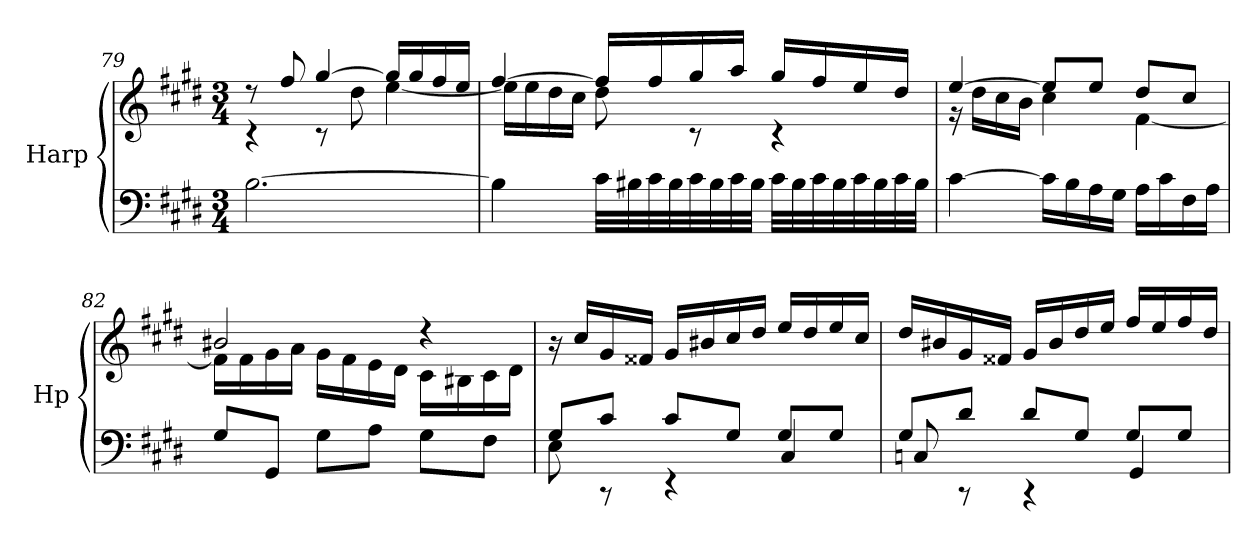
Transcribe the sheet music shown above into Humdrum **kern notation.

**kern	**kern
*part1	*part1
*staff2	*staff1
*I"Harp	*
*I'Hp	*
*clefF4	*clefG2
*k[f#c#g#d#]	*k[f#c#g#d#]
*M3/4	*M3/4
=79	=79
*	*^
[2.B\	8rdd	4rc
.	8ff#/	.
.	[4gg#/	8rc
.	.	8dd#\
.	16gg#/LL]	[4ee\
.	16gg#/	.
.	16ff#/	.
.	16ee/JJ	.
!!LO:LB:g=z	!!
=80	=80	=80
4B\]	[4ff#/	16ee\LL]
.	.	16ee\
.	.	16dd#\
.	.	16cc#\JJ
32c#\LLL	16ff#/LL]	8dd#\
32B#X\	.	.
32c#\	16ff#/	.
32B#\	.	.
32c#\	16gg#/	8rc
32B#\	.	.
32c#\	16aa/JJ	.
32B#\JJJ	.	.
32c#\LLL	16gg#/LL	4rc
32B#\	.	.
32c#\	16ff#/	.
32B#\	.	.
32c#\	16ee/	.
32B#\	.	.
32c#\	16dd#/JJ	.
32B#\JJJ	.	.
=81	=81	=81
[4c#\	[4ee/	16r
.	.	16dd#\LL
.	.	16cc#\
.	.	16b\JJ
16c#\LL]	8ee/L]	4cc#\
16B\	.	.
16A\	8ee/J	.
16G#\JJ	.	.
16A\LL	8dd#/L	[4f#\
16c#\	.	.
16F#\	8cc#/J	.
16A\JJ	.	.
!!LO:LB:g=z	!!
=82	=82	=82
8G#/L	2b#X/	16f#\LL]
.	.	16f#\
8GG#/J	.	16g#\
.	.	16a\JJ
8G#\L	.	16g#\LL
.	.	16f#\
8A\J	.	16e\
.	.	16d#\JJ
8G#\L	4rdd	16c#\LL
.	.	16B#X\
8F#\J	.	16c#\
.	.	16d#\JJ
*	*v	*v
=83	=83
*^	*
8G#/L	8E\	16r
.	.	16cc#/LL
8c#/J	8rCC	16g#/
.	.	16f##X/JJ
8c#/L	4rEE	16g#/LL
.	.	16b#X/
8G#/J	.	16cc#/
.	.	16dd#/JJ
8G#/L	4C#/	16ee/LL
.	.	16dd#/
8G#/J	.	16ee/
.	.	16cc#/JJ
=84	=84	=84
8G#/L	8Cn/	16dd#/LL
.	.	16b#X/
8d#/J	8rCC	16g#/
.	.	16f##X/JJ
8d#/L	4rCC	16g#/LL
.	.	16b#/
8G#/J	.	16dd#/
.	.	16ee/JJ
8G#/L	4GG#/	16ff#/LL
.	.	16ee/
8G#/J	.	16ff#/
.	.	16dd#/JJ
*v	*v	*
=	=
*-	*-
